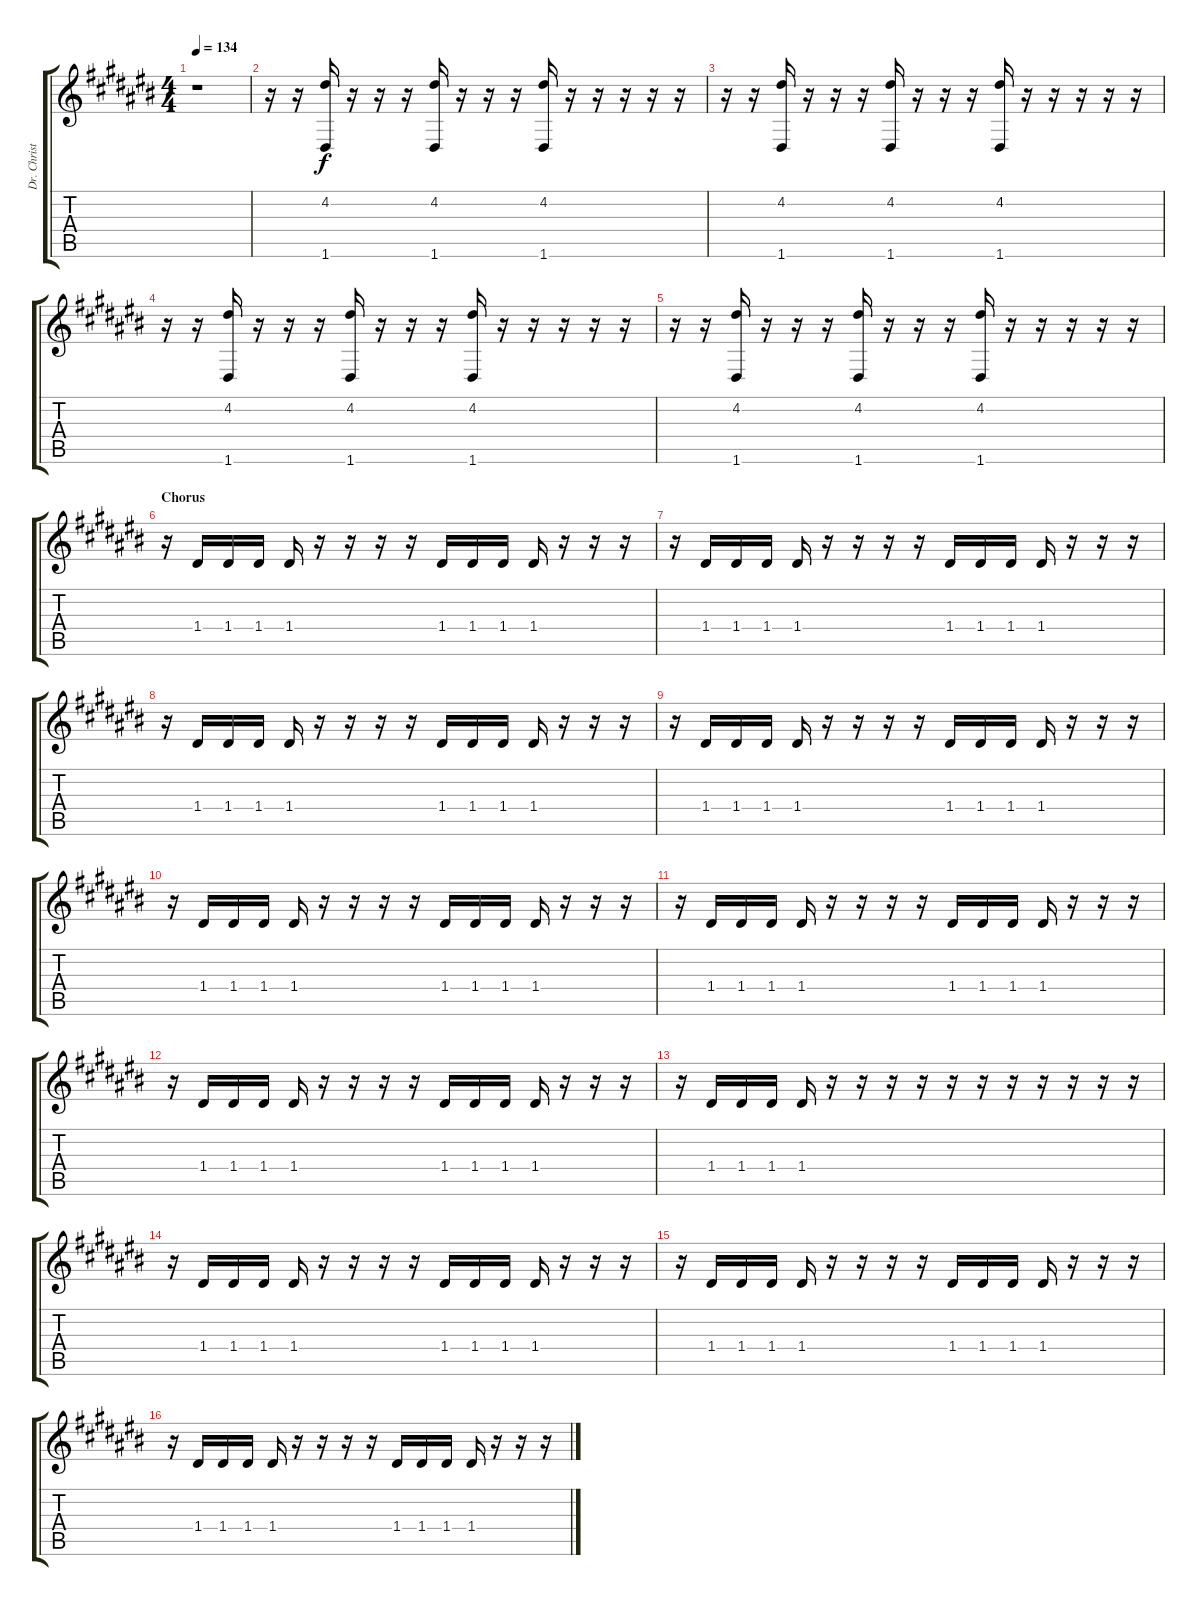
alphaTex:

\track ("Dr. Christian Lorenz - Keyboard III" "Dr. Christ") {instrument synthbass1}
\staff {score tabs}
\tuning (E4 B3 G3 D3 A2 D2) {hide}
\ts (4 4)
\tempo 134
\clef g2
\ks c#
r.1{dy f} |
r.16{balance 8 instrument choiraahs} r.16 (4.2 1.6).16 r.16 r.16 r.16 (4.2 1.6).16 r.16 r.16 r.16 (4.2 1.6).16 r.16 r.16 r.16 r.16 r.16 |
r.16 r.16 (4.2 1.6).16 r.16 r.16 r.16 (4.2 1.6).16 r.16 r.16 r.16 (4.2 1.6).16 r.16 r.16 r.16 r.16 r.16 |
r.16 r.16 (4.2 1.6).16 r.16 r.16 r.16 (4.2 1.6).16 r.16 r.16 r.16 (4.2 1.6).16 r.16 r.16 r.16 r.16 r.16 |
r.16 r.16 (4.2 1.6).16 r.16 r.16 r.16 (4.2 1.6).16 r.16 r.16 r.16 (4.2 1.6).16 r.16 r.16 r.16 r.16 r.16 |
\section ("" "Chorus")
r.16{balance 0 instrument synthbass1} 1.4.16 1.4.16 1.4.16 1.4.16 r.16 r.16 r.16 r.16 1.4.16 1.4.16 1.4.16 1.4.16 r.16 r.16 r.16 |
r.16 1.4.16 1.4.16 1.4.16 1.4.16 r.16 r.16 r.16 r.16 1.4.16 1.4.16 1.4.16 1.4.16 r.16 r.16 r.16 |
r.16{balance 16} 1.4.16 1.4.16 1.4.16 1.4.16 r.16 r.16 r.16 r.16 1.4.16 1.4.16 1.4.16 1.4.16 r.16 r.16 r.16 |
r.16 1.4.16 1.4.16 1.4.16 1.4.16 r.16 r.16 r.16 r.16 1.4.16 1.4.16 1.4.16 1.4.16 r.16 r.16 r.16 |
r.16{balance 0} 1.4.16 1.4.16 1.4.16 1.4.16 r.16 r.16 r.16 r.16 1.4.16 1.4.16 1.4.16 1.4.16 r.16 r.16 r.16 |
r.16 1.4.16 1.4.16 1.4.16 1.4.16 r.16 r.16 r.16 r.16 1.4.16 1.4.16 1.4.16 1.4.16 r.16 r.16 r.16 |
r.16{balance 16} 1.4.16 1.4.16 1.4.16 1.4.16 r.16 r.16 r.16 r.16 1.4.16 1.4.16 1.4.16 1.4.16 r.16 r.16 r.16 |
r.16 1.4.16 1.4.16 1.4.16 1.4.16 r.16 r.16 r.16 r.16 r.16 r.16 r.16 r.16 r.16 r.16 r.16 |
r.16{balance 0 instrument synthbass1} 1.4.16 1.4.16 1.4.16 1.4.16 r.16 r.16 r.16 r.16 1.4.16 1.4.16 1.4.16 1.4.16 r.16 r.16 r.16 |
r.16 1.4.16 1.4.16 1.4.16 1.4.16 r.16 r.16 r.16 r.16 1.4.16 1.4.16 1.4.16 1.4.16 r.16 r.16 r.16 |
r.16{balance 16} 1.4.16 1.4.16 1.4.16 1.4.16 r.16 r.16 r.16 r.16 1.4.16 1.4.16 1.4.16 1.4.16 r.16 r.16 r.16
